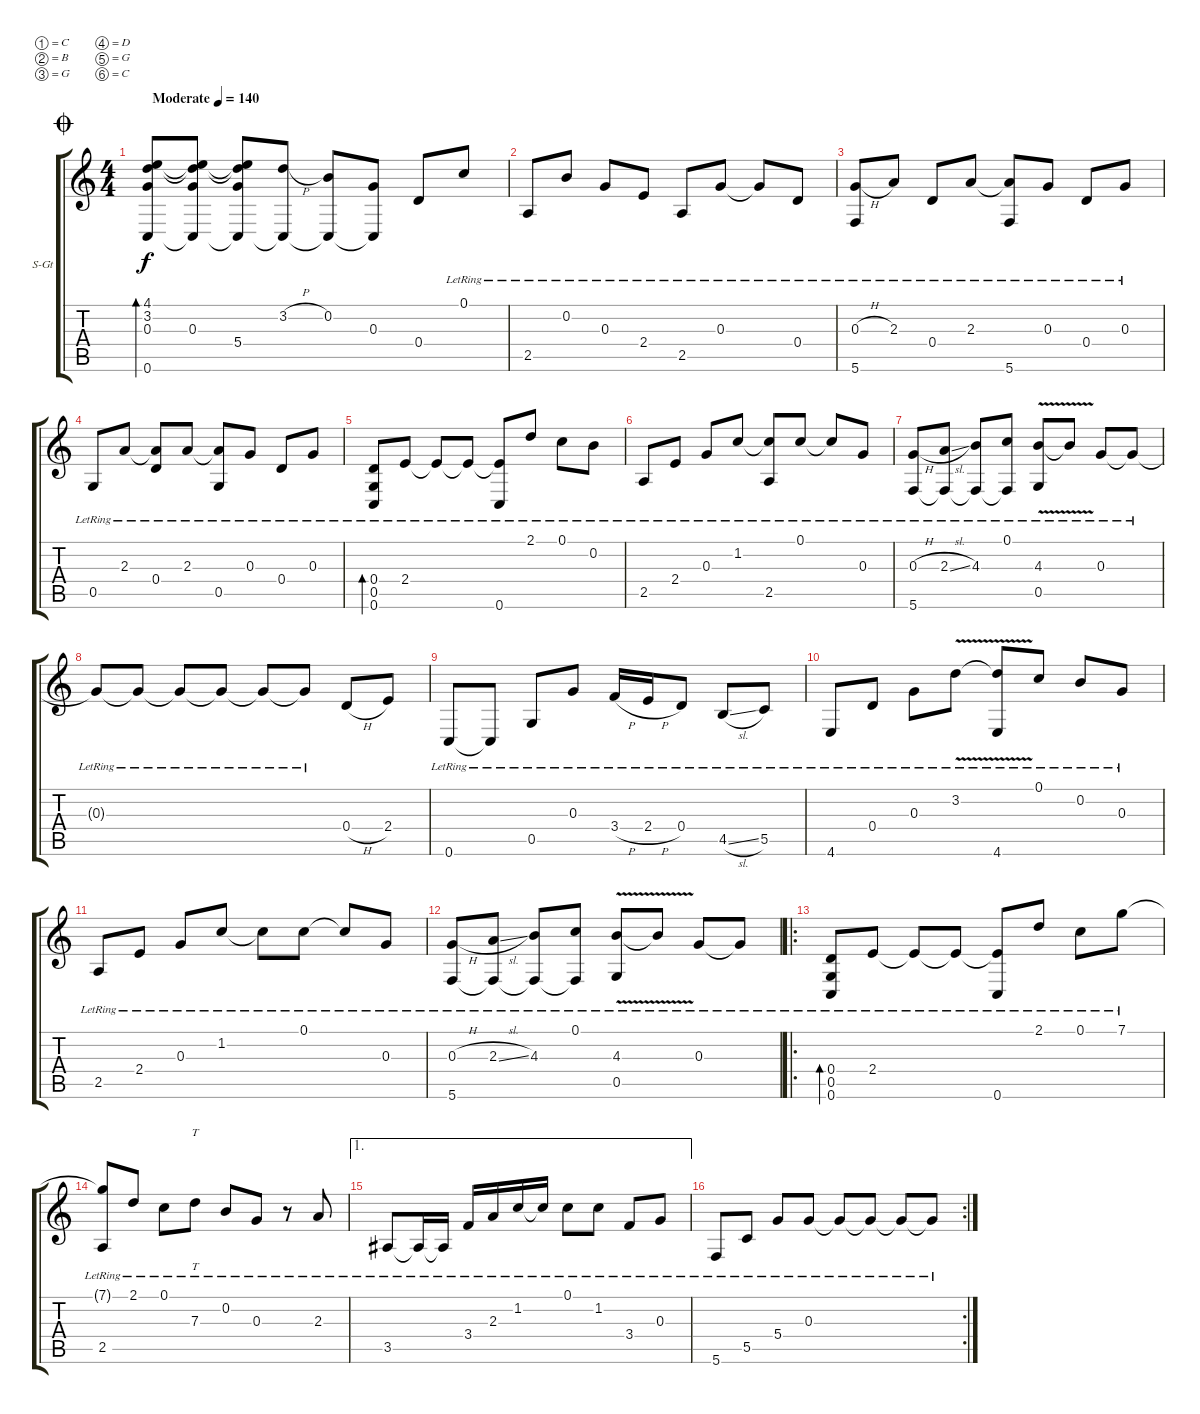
\bracketExtendMode groupsimilarinstruments
\firstSystemTrackNameOrientation horizontal
\otherSystemsTrackNameOrientation horizontal
\track ("Track 1" "S-Gt") {instrument acousticguitarsteel}
\staff {score tabs}
\tuning (C4 B3 G3 D3 G2 C2)
\ts (4 4)
\beaming (8 2 2 2 2)
\jump coda
\tempo (140 "Moderate")
\clef g2
\ks c
(4.1 3.2 0.3 0.6).8{bd 240 dy f instrument acousticguitarsteel} (4.1{t} 3.2{t} 0.3 0.6{t}).8 (4.1{t} 3.2{t} 5.4 0.6{t}).8 (3.2{h} 0.6{t}).8 (0.2 0.6{t}).8 (0.3 0.6{t}).8 0.4.8 0.1{lr}.8 |
2.5{lr}.8 0.2{lr}.8 0.3{lr}.8 2.4{lr}.8 2.5{lr}.8 0.3{lr}.8 0.3{lr t}.8 0.4{lr}.8 |
(0.3{h lr} 5.6{lr}).8 2.3{lr}.8 0.4{lr}.8 2.3{lr}.8 (2.3{lr t} 5.6{lr}).8 0.3{lr}.8 0.4{lr}.8 0.3{lr}.8 |
0.5{lr}.8 2.3{lr}.8 (2.3{lr t} 0.4{lr}).8 2.3{lr}.8 (2.3{lr t} 0.5{lr}).8 0.3{lr}.8 0.4{lr}.8 0.3{lr}.8 |
(0.4{lr} 0.5{lr} 0.6{lr}).8{bd 240} 2.4{lr}.8 2.4{lr t}.8 2.4{lr t}.8 (2.4{lr t} 0.6{lr}).8 2.1{lr}.8 0.1{lr}.8 0.2{lr}.8 |
2.5{lr}.8 2.4{lr}.8 0.3{lr}.8 1.2{lr}.8 (1.2{lr t} 2.5{lr}).8 0.1{lr}.8 0.1{lr t}.8 0.3{lr}.8 |
(0.3{h lr} 5.6).8 (2.3{sl lr} 5.6{t}).8 (4.3{lr} 5.6{t}).8 (0.1{lr} 5.6{t}).8 (4.3{v lr} 0.5{lr}).8 4.3{v lr t}.8 0.3{lr}.8 0.3{lr t}.8 |
0.3{lr t}.8 0.3{lr t}.8 0.3{lr t}.8 0.3{lr t}.8 0.3{lr t}.8 0.3{lr t}.8 0.4{h}.8 2.4.8 |
0.6{lr}.8 0.6{lr t}.8 0.5{lr}.8 0.3{lr}.8 3.4{h lr}.16 2.4{h lr}.16 0.4{lr}.8 4.5{sl lr}.8 5.5{lr}.8 |
4.6{lr}.8 0.4{lr}.8 0.3{lr}.8 3.2{v lr}.8 (3.2{v lr t} 4.6{lr}).8 0.1{lr}.8 0.2{lr}.8 0.3{lr}.8 |
2.5{lr}.8 2.4{lr}.8 0.3{lr}.8 1.2{lr}.8 1.2{lr t}.8 0.1{lr}.8 0.1{lr t}.8 0.3{lr}.8 |
(0.3{h lr} 5.6).8 (2.3{sl lr} 5.6{t}).8 (4.3{lr} 5.6{t}).8 (0.1{lr} 5.6{t}).8 (4.3{v lr} 0.5{lr}).8 4.3{v lr t}.8 0.3{lr}.8 0.3{lr t}.8 |
\ro
(0.4{lr} 0.5{lr} 0.6{lr}).8{bd 240} 2.4{lr}.8 2.4{lr t}.8 2.4{lr t}.8 (2.4{lr t} 0.6{lr}).8 2.1{lr}.8 0.1{lr}.8 7.1{lr}.8 |
(7.1{lr t} 2.5{lr}).8 2.1{lr}.8 0.1{lr}.8 7.3{lr}.8{tt} 0.2{lr}.8 0.3{lr}.8 r.8 2.3{lr}.8 |
\ae 1
3.5{lr}.8 3.5{lr t}.16 3.5{lr t}.16 3.4{lr}.16 2.3{lr}.16 1.2{lr}.16 1.2{lr t}.16 0.1{lr}.8 1.2{lr}.8 3.4{lr}.8 0.3{lr}.8 |
\rc 2
5.6{lr}.8 5.5{lr}.8 5.4{lr}.8 0.3{lr}.8 0.3{lr t}.8 0.3{lr t}.8 0.3{lr t}.8 0.3{lr t}.8
